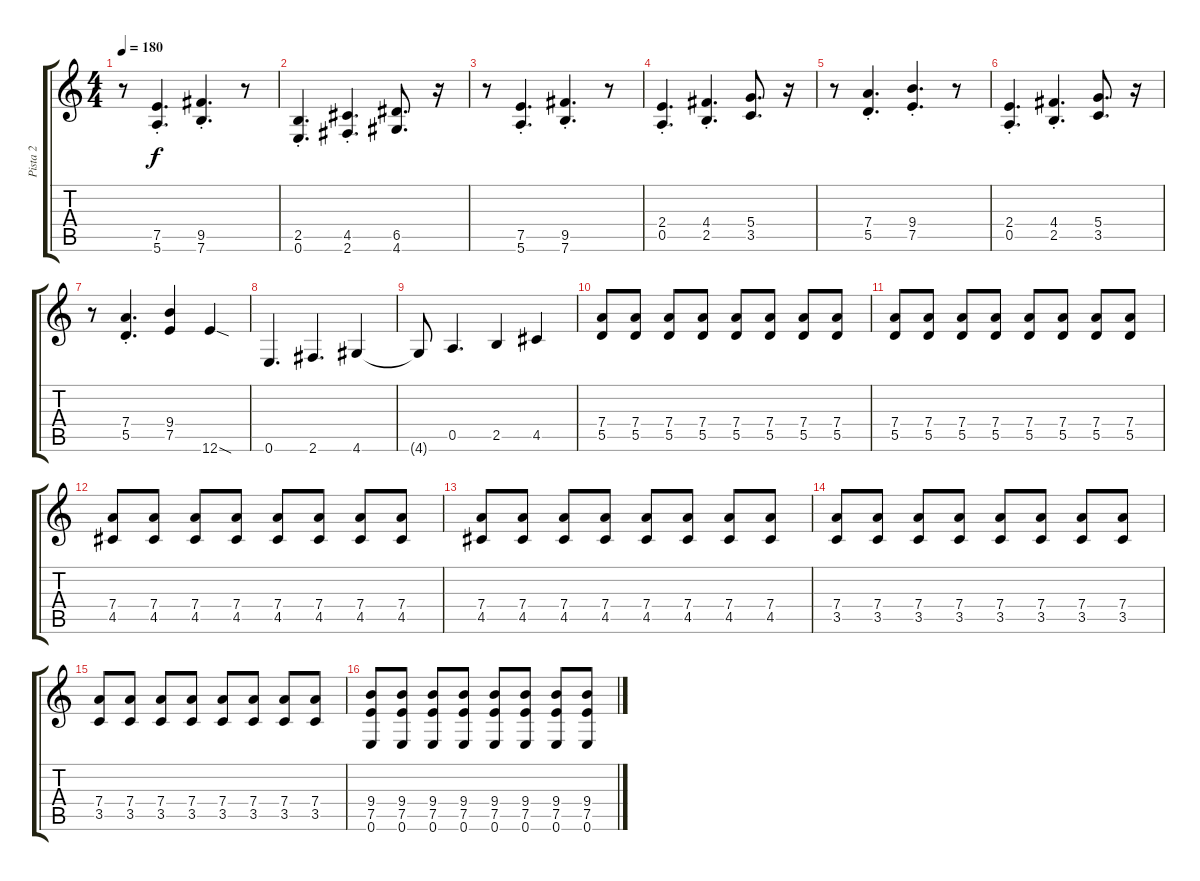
\track ("Pista 2" "Pista 2") {instrument distortionguitar}
\staff {score tabs}
\tuning (E4 B3 G3 D3 A2 E2) {hide}
\ts (4 4)
\tempo 180
\clef g2
\ks c
r.8{dy f} (7.5{st} 5.6{st}).4{d} (9.5{st} 7.6{st}).4{d} r.8 |
(2.5{st} 0.6{st}).4{d} (4.5{st} 2.6{st}).4{d} (6.5 4.6).8{d} r.16 |
r.8 (7.5{st} 5.6{st}).4{d} (9.5{st} 7.6{st}).4{d} r.8 |
(2.4{st} 0.5{st}).4{d} (4.4{st} 2.5{st}).4{d} (5.4 3.5).8{d} r.16 |
r.8 (7.4{st} 5.5{st}).4{d} (9.4{st} 7.5{st}).4{d} r.8 |
(2.4{st} 0.5{st}).4{d} (4.4{st} 2.5{st}).4{d} (5.4 3.5).8{d} r.16 |
r.8 (7.4{st} 5.5{st}).4{d} (9.4 7.5).4 12.6{sod}.4 |
0.6.4{d} 2.6.4{d} 4.6.4 |
4.6{t}.8 0.5.4{d} 2.5.4 4.5.4 |
(7.4 5.5).8 (7.4 5.5).8 (7.4 5.5).8 (7.4 5.5).8 (7.4 5.5).8 (7.4 5.5).8 (7.4 5.5).8 (7.4 5.5).8 |
(7.4 5.5).8 (7.4 5.5).8 (7.4 5.5).8 (7.4 5.5).8 (7.4 5.5).8 (7.4 5.5).8 (7.4 5.5).8 (7.4 5.5).8 |
(7.4 4.5).8 (7.4 4.5).8 (7.4 4.5).8 (7.4 4.5).8 (7.4 4.5).8 (7.4 4.5).8 (7.4 4.5).8 (7.4 4.5).8 |
(7.4 4.5).8 (7.4 4.5).8 (7.4 4.5).8 (7.4 4.5).8 (7.4 4.5).8 (7.4 4.5).8 (7.4 4.5).8 (7.4 4.5).8 |
(7.4 3.5).8 (7.4 3.5).8 (7.4 3.5).8 (7.4 3.5).8 (7.4 3.5).8 (7.4 3.5).8 (7.4 3.5).8 (7.4 3.5).8 |
(7.4 3.5).8 (7.4 3.5).8 (7.4 3.5).8 (7.4 3.5).8 (7.4 3.5).8 (7.4 3.5).8 (7.4 3.5).8 (7.4 3.5).8 |
(9.4 7.5 0.6).8 (9.4 7.5 0.6).8 (9.4 7.5 0.6).8 (9.4 7.5 0.6).8 (9.4 7.5 0.6).8 (9.4 7.5 0.6).8 (9.4 7.5 0.6).8 (9.4 7.5 0.6).8
